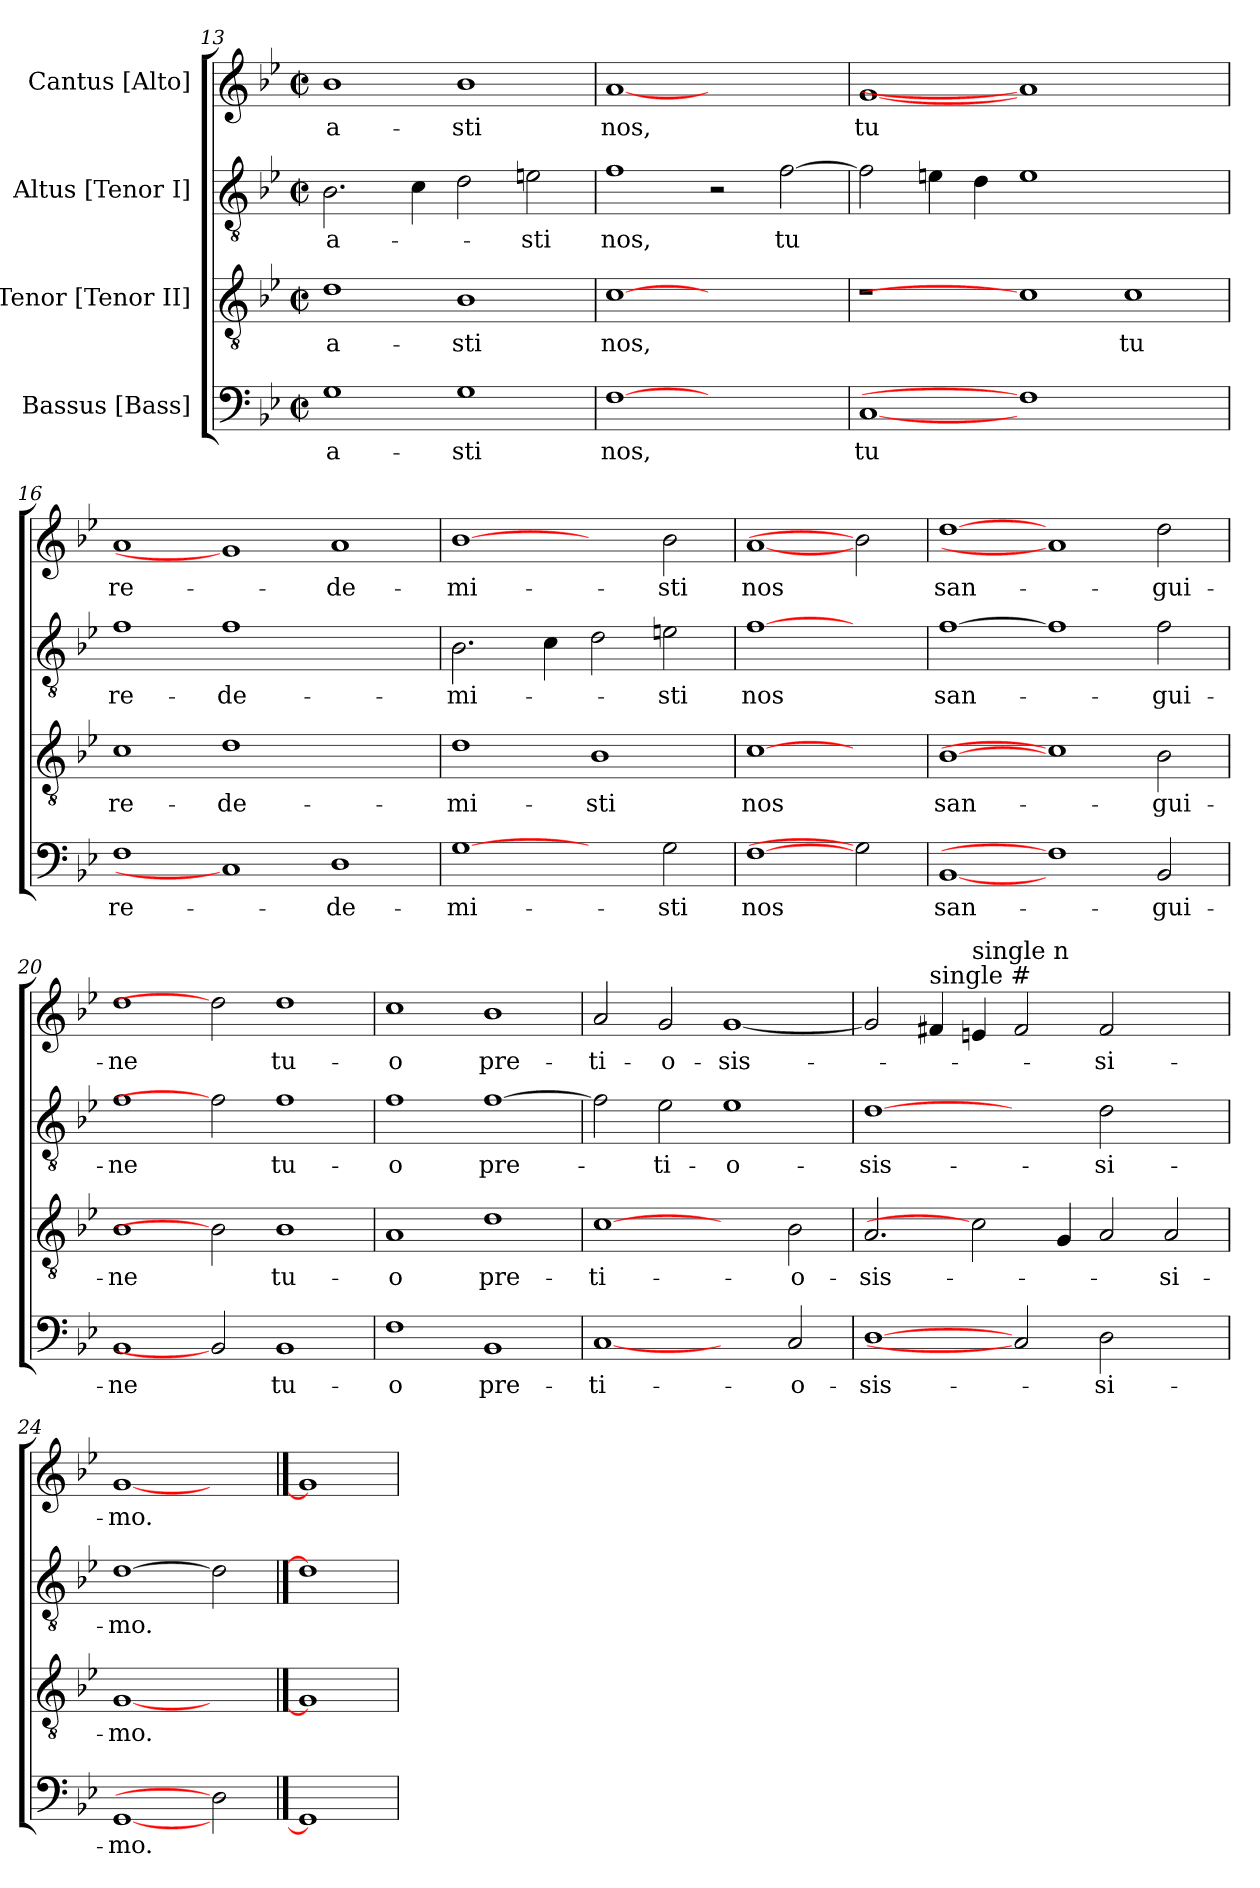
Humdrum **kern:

**kern	**text	**kern	**text	**kern	**text	**kern	**text
*part4	*part4	*part3	*part3	*part2	*part2	*part1	*part1
*staff4	*staff4	*staff3	*staff3	*staff2	*staff2	*staff1	*staff1
*I"Bassus [Bass]	*	*I"Tenor [Tenor II]	*	*I"Altus [Tenor I]	*	*I"Cantus [Alto]	*
*clefF4	*	*clefGv2	*	*clefGv2	*	*clefG2	*
*k[b-e-]	*	*k[b-e-]	*	*k[b-e-]	*	*k[b-e-]	*
*B-:	*	*B-:	*	*B-:	*	*B-:	*
*M2/2	*	*M2/2	*	*M2/2	*	*M2/2	*
*met(c|)	*	*met(c|)	*	*met(c|)	*	*met(c|)	*
=13	=13	=13	=13	=13	=13	=13	=13
!	!LO:LY:b:rj	!	!LO:LY:b:rj	!	!LO:LY:b:rj	!	!LO:LY:b:rj
1G	-a-	1d	-a-	2.B-\	-a-	1b-	-a-
.	.	.	.	4c\	.	.	.
!	!LO:LY:b:rj	!	!LO:LY:b:rj	!	!	!	!LO:LY:b:rj
1G	-sti	1B-	-sti	2d\	.	1b-	-sti
!	!	!	!	!	!LO:LY:b:rj	!	!
.	.	.	.	2en\	-sti	.	.
!!LO:PB:g=z
=14	=14	=14	=14	=14	=14	=14	=14
!	!LO:LY:b:rj	!	!LO:LY:b:rj	!	!LO:LY:b:rj	!	!LO:LY:b:rj
[1F	nos,	[1c	nos,	1f	nos,	[1a	nos,
1ryy	.	1ryy	.	2r	.	1ryy	.
!	!	!	!	!	!LO:LY:b:rj	!	!
.	.	.	.	[>2f\	tu	.	.
=15	=15	=15	=15	=15	=15	=15	=15
!	!LO:LY:b:rj	!	!	!	!	!	!LO:LY:b:rj
[1C	tu	1r	.	2f\]	.	[1g	tu
.	.	.	.	4en\	.	.	.
.	.	.	.	4d\	.	.	.
1F]	.	1c]	.	1e	.	1a]	.
!	!	!	!LO:LY:b:rj	!	!	!	!
1ryy	.	1c	tu	1ryy	.	1ryy	.
=16	=16	=16	=16	=16	=16	=16	=16
!	!LO:LY:b:rj	!	!LO:LY:b:rj	!	!LO:LY:b:rj	!	!LO:LY:b:rj
1F	re-	1c	re-	1f	re-	1a	re-
!	!	!	!LO:LY:b:rj	!	!LO:LY:b:rj	!	!
1C]	.	1d	-de-	1f	-de-	1g]	.
!	!LO:LY:b:rj	!	!	!	!	!	!LO:LY:b:rj
1D	-de-	1ryy	.	1ryy	.	1a	-de-
=17	=17	=17	=17	=17	=17	=17	=17
!	!LO:LY:b:rj	!	!LO:LY:b:rj	!	!LO:LY:b:rj	!	!LO:LY:b:rj
[1G	-mi-	1d	-mi-	2.B-\	-mi-	[1b-	-mi-
.	.	.	.	4c\	.	.	.
!	!	!	!LO:LY:b:rj	!	!	!	!
2ryy	.	1B-	-sti	2d\	.	2ryy	.
!	!LO:LY:b:rj	!	!	!	!LO:LY:b:rj	!	!LO:LY:b:rj
2G\	-sti	.	.	2en\	-sti	2b-\	-sti
=18	=18	=18	=18	=18	=18	=18	=18
!	!LO:LY:b:rj	!	!LO:LY:b:rj	!	!LO:LY:b:rj	!	!LO:LY:b:rj
[1F	nos	[1c	nos	[1f	nos	[1a	nos
2G]	.	2ryy	.	2ryy	.	2b-]	.
!!LO:PB:g=z
=19	=19	=19	=19	=19	=19	=19	=19
!	!LO:LY:b:rj	!	!LO:LY:b:rj	!	!LO:LY:b:rj	!	!LO:LY:b:rj
[1BB-	san-	[1B-	san-	[1f	san-	[1dd	san-
1F]	.	1c]	.	1f]	.	1a]	.
!	!LO:LY:b:rj	!	!LO:LY:b:rj	!	!LO:LY:b:rj	!	!LO:LY:b:rj
2BB-/	-gui-	2B-\	-gui-	2f\	-gui-	2dd\	-gui-
=20	=20	=20	=20	=20	=20	=20	=20
!	!LO:LY:b:rj	!	!LO:LY:b:rj	!	!LO:LY:b:rj	!	!LO:LY:b:rj
1BB-	-ne	1B-	-ne	1f	-ne	1dd	-ne
2BB-]	.	2B-]	.	2f]	.	2dd]	.
!	!LO:LY:b:rj	!	!LO:LY:b:rj	!	!LO:LY:b:rj	!	!LO:LY:b:rj
1BB-	tu-	1B-	tu-	1f	tu-	1dd	tu-
=21	=21	=21	=21	=21	=21	=21	=21
!	!LO:LY:b:rj	!	!LO:LY:b:rj	!	!LO:LY:b:rj	!	!LO:LY:b:rj
1F	-o	1A	-o	1f	-o	1cc	-o
!	!LO:LY:b:rj	!	!LO:LY:b:rj	!	!LO:LY:b:rj	!	!LO:LY:b:rj
1BB-	pre-	1d	pre-	[>1f	pre-	1b-	pre-
=22	=22	=22	=22	=22	=22	=22	=22
!	!LO:LY:b:rj	!	!LO:LY:b:rj	!	!	!	!LO:LY:b:rj
[1C	-ti-	[1c	-ti-	2f\]	.	2a/	-ti-
!	!	!	!	!	!LO:LY:b:rj	!	!LO:LY:b:rj
.	.	.	.	2e-\	-ti-	2g/	-o-
!	!	!	!	!	!LO:LY:b:rj	!	!LO:LY:b:rj
2ryy	.	2ryy	.	1e-	-o-	[<1g	-sis-
!	!LO:LY:b:rj	!	!LO:LY:b:rj	!	!	!	!
2C/	-o-	2B-\	-o-	.	.	.	.
=23	=23	=23	=23	=23	=23	=23	=23
!	!LO:LY:b:rj	!	!LO:LY:b:rj	!	!LO:LY:b:rj	!	!
[1D	-sis-	2.A/	-sis-	[1d	-sis-	2g/]	.
!	!	!	!	!	!	!LO:TX:a:t=single #	!
.	.	.	.	.	.	4f#/	.
!	!	!	!	!	!	!LO:TX:a:t=single n	!
.	.	2c]	.	.	.	4e/	.
2C]	.	.	.	2ryy	.	2f#/	.
.	.	4G/	.	.	.	.	.
!	!LO:LY:b:rj	!	!	!	!LO:LY:b:rj	!	!LO:LY:b:rj
2D\	-si-	2A/	.	2d\	-si-	2f#/	-si-
!	!	!	!LO:LY:b:rj	!	!	!	!
2ryy	.	2A/	-si-	2ryy	.	2ryy	.
=24	=24	=24	=24	=24	=24	=24	=24
!	!LO:LY:b:rj	!	!LO:LY:b:rj	!	!LO:LY:b:rj	!	!LO:LY:b:rj
[1GG	-mo.	[1G	-mo.	[1d	-mo.	[1g	-mo.
2D]	.	2ryy	.	2d]	.	2ryy	.
==25	==25	==25	==25	==25	==25	==25	==25
1GG]	.	1G]	.	1d]	.	1g]	.
=	=	=	=	=	=	=	=
*-	*-	*-	*-	*-	*-	*-	*-
